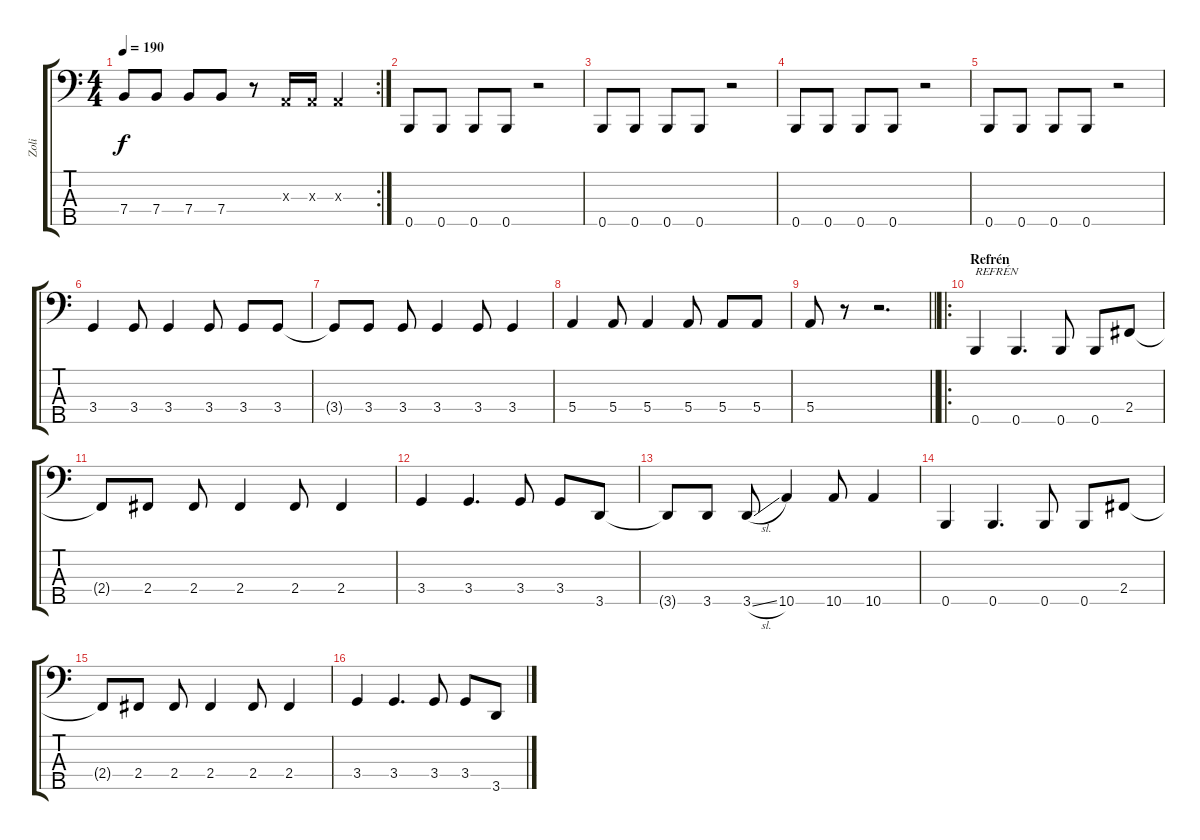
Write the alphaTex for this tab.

\track ("Zoli" "Zoli") {instrument electricbassfinger}
\staff {score tabs}
\tuning (G2 D2 A1 E1 B0) {hide}
\rc 2
\ts (4 4)
\tempo 190
\clef f4
\ks c
7.4.8{dy f instrument electricbassfinger} 7.4.8 7.4.8 7.4.8 r.8 0.3{x}.16{instrument slapbass1} 0.3{x}.16 0.3{x}.4 |
0.5.8{instrument electricbassfinger} 0.5.8 0.5.8 0.5.8 r.2 |
0.5.8 0.5.8 0.5.8 0.5.8 r.2 |
0.5.8 0.5.8 0.5.8 0.5.8 r.2 |
0.5.8 0.5.8 0.5.8 0.5.8 r.2 |
3.4.4 3.4.8 3.4.4 3.4.8 3.4.8 3.4.8 |
3.4{t}.8 3.4.8 3.4.8 3.4.4 3.4.8 3.4.4 |
5.4.4 5.4.8 5.4.4 5.4.8 5.4.8 5.4.8 |
\barLineRight lightlight
5.4.8 r.8 r.2{d} |
\ro
\section ("" "Refrén")
0.5.4{txt "REFRÉN"} 0.5.4{d} 0.5.8 0.5.8 2.4.8 |
2.4{t}.8 2.4.8 2.4.8 2.4.4 2.4.8 2.4.4 |
3.4.4 3.4.4{d} 3.4.8 3.4.8 3.5.8 |
3.5{t}.8 3.5.8 3.5{sl}.8 10.5.4 10.5.8 10.5.4 |
0.5.4 0.5.4{d} 0.5.8 0.5.8 2.4.8 |
2.4{t}.8 2.4.8 2.4.8 2.4.4 2.4.8 2.4.4 |
3.4.4 3.4.4{d} 3.4.8 3.4.8 3.5.8
